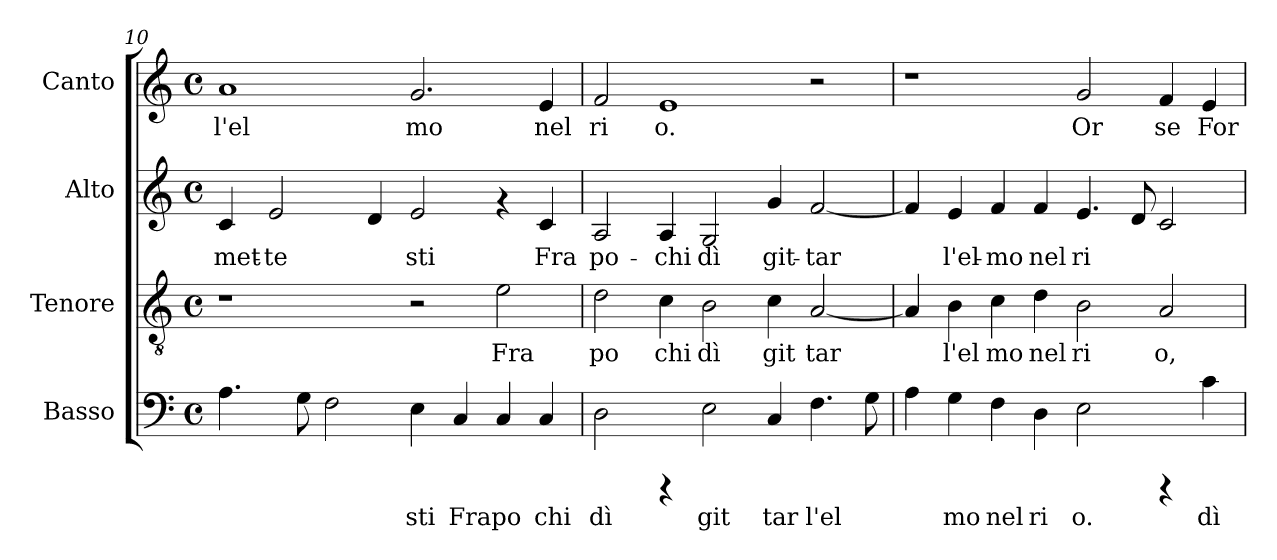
**kern	**text	**kern	**text	**kern	**text	**kern	**text
*part4	*part4	*part3	*part3	*part2	*part2	*part1	*part1
*staff4	*staff4	*staff3	*staff3	*staff2	*staff2	*staff1	*staff1
*I"Basso	*	*I"Tenore	*	*I"Alto	*	*I"Canto	*
*clefF4	*	*clefGv2	*	*clefG2	*	*clefG2	*
*k[]	*	*k[]	*	*k[]	*	*k[]	*
*C:	*	*C:	*	*C:	*	*C:	*
*M4/4	*	*M4/4	*	*M4/4	*	*M4/4	*
*met(c)	*	*met(c)	*	*met(c)	*	*met(c)	*
=10	=10	=10	=10	=10	=10	=10	=10
!	!LO:LY:b:cj	!	!	!	!LO:LY:b:cj	!	!LO:LY:b:cj
4.A\	.	1r	.	4c/	-met-	1a	l'el
!	!	!	!	!	!LO:LY:b:cj	!	!
.	.	.	.	2e/	-te-	.	.
!	!LO:LY:b:cj	!	!	!	!	!	!
8G\	.	.	.	.	.	.	.
!	!LO:LY:b:cj	!	!	!	!	!	!
2F\	.	.	.	.	.	.	.
!	!	!	!	!	!LO:LY:b:cj	!	!
.	.	.	.	4d/	--	.	.
!	!LO:LY:b:cj	!	!	!	!LO:LY:b:cj	!	!LO:LY:b:cj
4E\	sti	2r	.	2e/	-sti	2.g/	mo
!	!LO:LY:b:cj	!	!	!	!	!	!
4C/	Fra	.	.	.	.	.	.
!	!LO:LY:b:cj	!	!LO:LY:b:cj	!	!	!	!
4C/	po	2e\	Fra	4rf	.	.	.
!	!LO:LY:b:cj	!	!	!	!LO:LY:b:cj	!	!LO:LY:b:cj
4C/	chi	.	.	4c/	Fra	4e/	nel
=11	=11	=11	=11	=11	=11	=11	=11
!	!LO:LY:b:cj	!	!LO:LY:b:cj	!	!LO:LY:b:cj	!	!LO:LY:b:cj
2D\	dì	2d\	po	2A/	po-	2f/	ri
!	!	!	!LO:LY:b:cj	!	!LO:LY:b:cj	!	!LO:LY:b:cj
4rCCC	.	4c\	chi	4A/	-chi	1e	o.
!	!LO:LY:b:cj	!	!LO:LY:b:cj	!	!LO:LY:b:cj	!	!
2E\	git	2B\	dì	2G/	dì	.	.
!	!LO:LY:b:cj	!	!LO:LY:b:cj	!	!LO:LY:b:cj	!	!
4C/	tar	4c\	git	4g/	git-	.	.
!	!LO:LY:b:cj	!	!LO:LY:b:cj	!	!LO:LY:b:cj	!	!
4.F\	l'el	[<2A/	tar	[<2f/	-tar	2r	.
!	!LO:LY:b:cj	!	!	!	!	!	!
8G\	.	.	.	.	.	.	.
=12	=12	=12	=12	=12	=12	=12	=12
!	!LO:LY:b:cj	!	!LO:LY:b:cj	!	!LO:LY:b:cj	!	!
4A\	.	4A/]	.	4f/]	.	1r	.
!	!LO:LY:b:cj	!	!LO:LY:b:cj	!	!LO:LY:b:cj	!	!
4G\	mo	4B\	l'el	4e/	l'el-	.	.
!	!LO:LY:b:cj	!	!LO:LY:b:cj	!	!LO:LY:b:cj	!	!
4F\	nel	4c\	mo	4f/	-mo	.	.
!	!LO:LY:b:cj	!	!LO:LY:b:cj	!	!LO:LY:b:cj	!	!
4D\	ri	4d\	nel	4f/	nel	.	.
!	!LO:LY:b:cj	!	!LO:LY:b:cj	!	!LO:LY:b:cj	!	!LO:LY:b:cj
2E\	o.	2B\	ri	4.e/	ri-	2g/	Or
!	!	!	!	!	!LO:LY:b:cj	!	!
.	.	.	.	8d/	--	.	.
!	!	!	!LO:LY:b:cj	!	!LO:LY:b:cj	!	!LO:LY:b:cj
4rCCC	.	2A/	o,	2c/	--	4f/	se
!	!LO:LY:b:cj	!	!	!	!	!	!LO:LY:b:cj
4c\	dì	.	.	.	.	4e/	For
=	=	=	=	=	=	=	=
*-	*-	*-	*-	*-	*-	*-	*-
